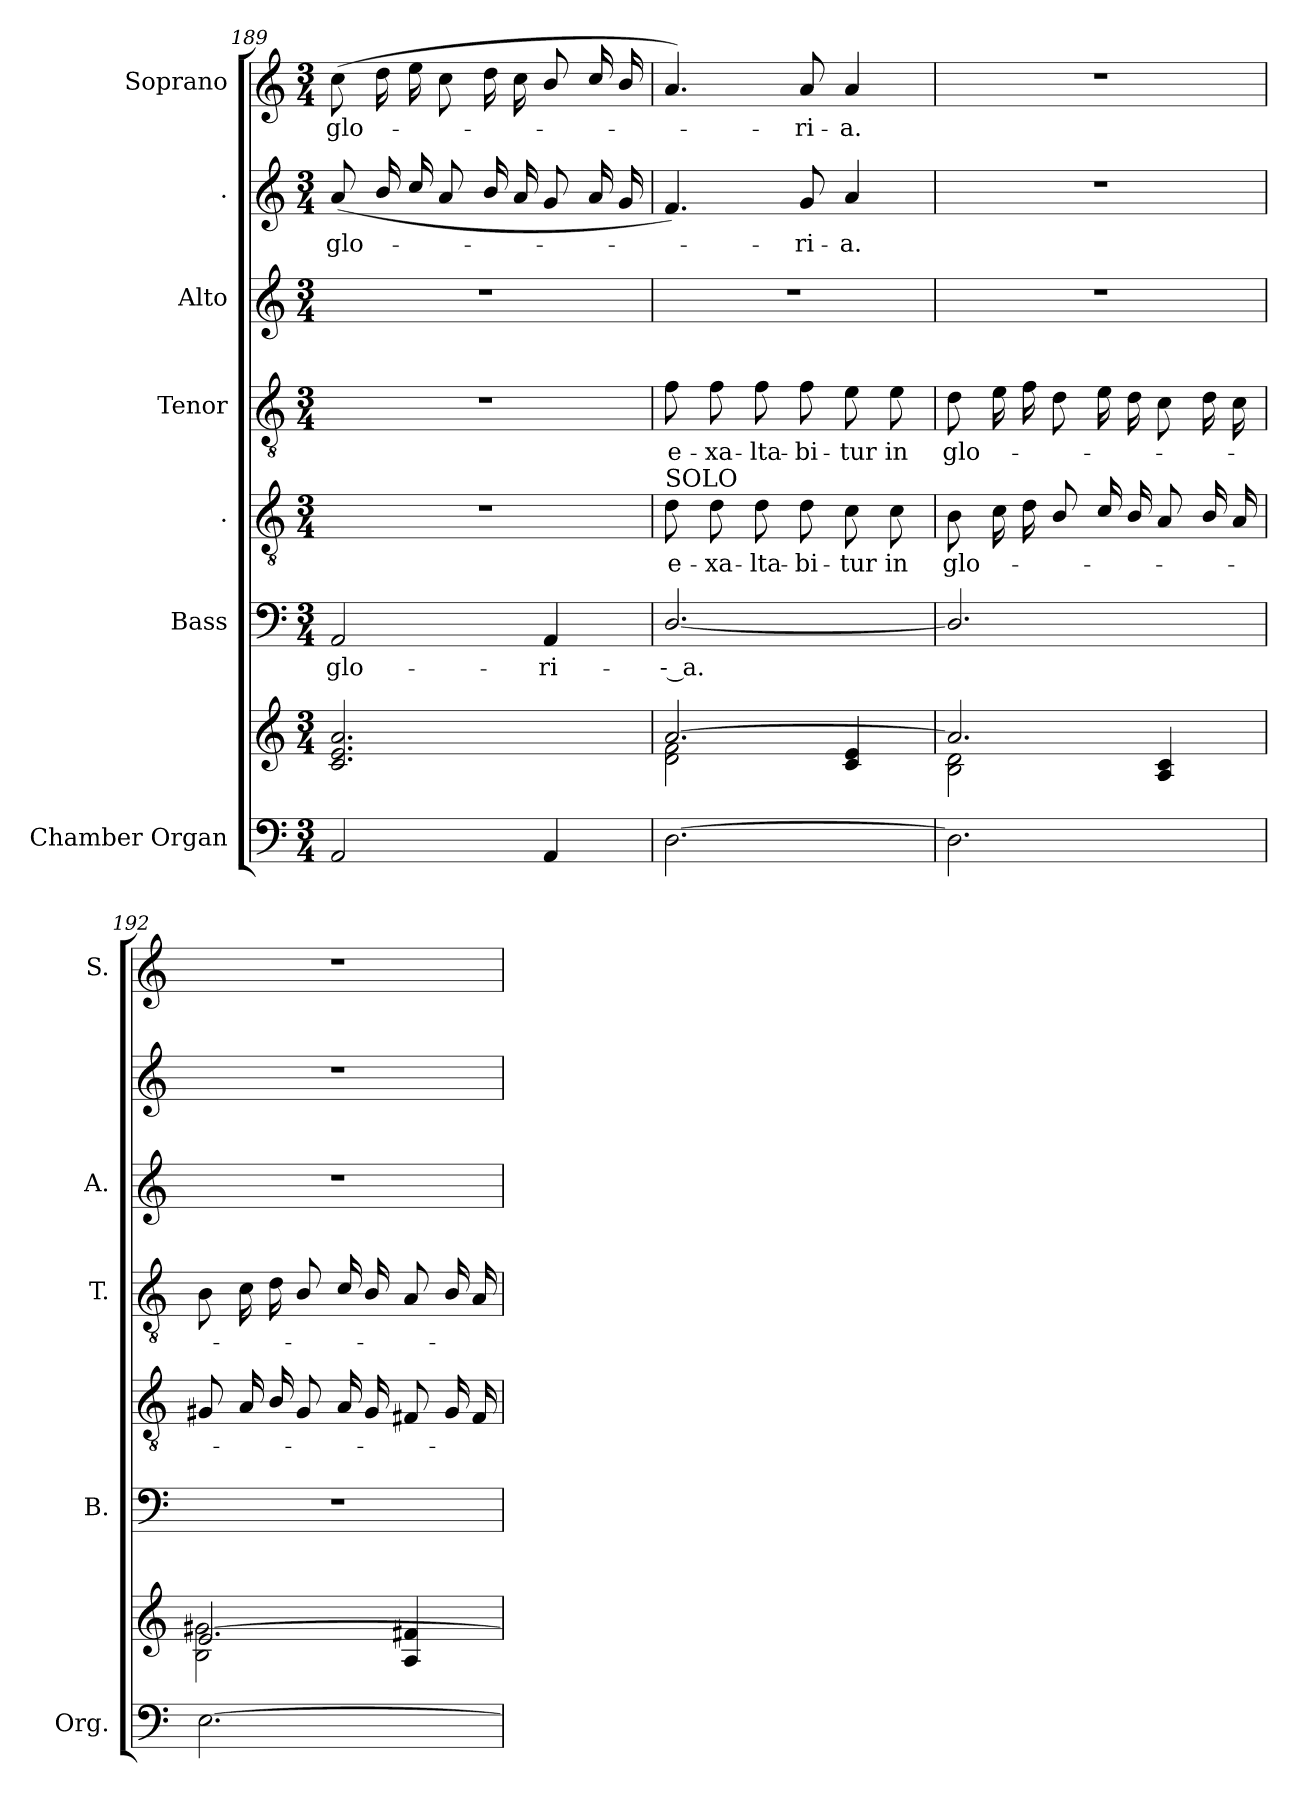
**kern	**kern	**kern	**text	**kern	**text	**kern	**text	**kern	**kern	**text	**kern	**text
*part7	*part7	*part6	*part6	*part5	*part5	*part4	*part4	*part3	*part2	*part2	*part1	*part1
*staff8	*staff7	*staff6	*staff6	*staff5	*staff5	*staff4	*staff4	*staff3	*staff2	*staff2	*staff1	*staff1
*I"Chamber  Organ	*	*I"Bass	*	*I".	*	*I"Tenor	*	*I"Alto	*I".	*	*I"Soprano	*
*I'Org.	*	*I'B.	*	*	*	*I'T.	*	*I'A.	*	*	*I'S.	*
!!LO:LB:g=z
*clefF4	*clefG2	*clefF4	*	*clefGv2	*	*clefGv2	*	*clefG2	*clefG2	*	*clefG2	*
*	*	*	*	*ITrd7c12	*	*ITrd7c12	*	*	*	*	*	*
*k[]	*k[]	*k[]	*	*k[]	*	*k[]	*	*k[]	*k[]	*	*k[]	*
*C:	*C:	*C:	*	*C:	*	*C:	*	*C:	*C:	*	*C:	*
*M3/4	*M3/4	*M3/4	*	*M3/4	*	*M3/4	*	*M3/4	*M3/4	*	*M3/4	*
=189	=189	=189	=189	=189	=189	=189	=189	=189	=189	=189	=189	=189
!	!	!	!LO:LY:b:color=#000000	!LO:N:vis=1	!	!LO:N:vis=1	!	!LO:N:vis=1	!	!	!	!
!	!	!	!	!	!	!	!	!	!	!LO:LY:b:color=#000000	!	!
!	!	!	!	!	!	!	!	!	!	!	!	!LO:LY:b:color=#000000
2AAi/	2.ci/ 2.ei 2.ai	2AAi/	glo-	2.r	.	2.r	.	2.r	(8ai/	glo-	(8cci\	glo-
.	.	.	.	.	.	.	.	.	16bi/	.	16ddi\	.
.	.	.	.	.	.	.	.	.	16cci/	.	16eei\	.
.	.	.	.	.	.	.	.	.	8ai/	.	8cci\	.
.	.	.	.	.	.	.	.	.	16bi/	.	16ddi\	.
.	.	.	.	.	.	.	.	.	16ai/	.	16cci\	.
!	!	!	!LO:LY:b:color=#000000	!	!	!	!	!	!	!	!	!
4AAi/	.	4AAi/	-ri-	.	.	.	.	.	8gi/	.	8bi/	.
.	.	.	.	.	.	.	.	.	16ai/	.	16cci/	.
.	.	.	.	.	.	.	.	.	16gi/	.	16bi/	.
=190	=190	=190	=190	=190	=190	=190	=190	=190	=190	=190	=190	=190
*	*^	*	*	*	*	*	*	*	*	*	*	*
!	!	!	!	!LO:LY:b:color=#000000	!	!	!	!	!	!	!	!	!
!	!	!	!	!	!	!LO:LY:b:color=#000000	!	!	!	!	!	!	!
!	!	!	!	!	!LO:TX:a:t=SOLO	!	!	!	!	!	!	!	!
!	!	!	!	!	!	!	!	!LO:LY:b:color=#000000	!LO:N:vis=1	!	!	!	!
[2.Di\	[2.ai/	2di\ 2fi	[2.Di/	-- a.	8Di\	e-	8Fi\	e-	2.r	4.fi/)	.	4.ai/)	.
!	!	!	!	!	!	!LO:LY:b:color=#000000	!	!	!	!	!	!	!
!	!	!	!	!	!	!	!	!LO:LY:b:color=#000000	!	!	!	!	!
.	.	.	.	.	8Di\	-xa-	8Fi\	-xa-	.	.	.	.	.
!	!	!	!	!	!	!LO:LY:b:color=#000000	!	!	!	!	!	!	!
!	!	!	!	!	!	!	!	!LO:LY:b:color=#000000	!	!	!	!	!
.	.	.	.	.	8Di\	-lta-	8Fi\	-lta-	.	.	.	.	.
!	!	!	!	!	!	!LO:LY:b:color=#000000	!	!	!	!	!	!	!
!	!	!	!	!	!	!	!	!LO:LY:b:color=#000000	!	!	!	!	!
!	!	!	!	!	!	!	!	!	!	!	!LO:LY:b:color=#000000	!	!
!	!	!	!	!	!	!	!	!	!	!	!	!	!LO:LY:b:color=#000000
.	.	.	.	.	8Di\	-bi-	8Fi\	-bi-	.	8gi/	-ri-	8ai/	-ri-
!	!	!	!	!	!	!LO:LY:b:color=#000000	!	!	!	!	!	!	!
!	!	!	!	!	!	!	!	!LO:LY:b:color=#000000	!	!	!	!	!
!	!	!	!	!	!	!	!	!	!	!	!LO:LY:b:color=#000000	!	!
!	!	!	!	!	!	!	!	!	!	!	!	!	!LO:LY:b:color=#000000
.	.	4ci/ 4ei	.	.	8Ci\	-tur	8Ei\	-tur	.	4ai/	-a.	4ai/	-a.
!	!	!	!	!	!	!LO:LY:b:color=#000000	!	!	!	!	!	!	!
!	!	!	!	!	!	!	!	!LO:LY:b:color=#000000	!	!	!	!	!
.	.	.	.	.	8Ci\	in	8Ei\	in	.	.	.	.	.
=191	=191	=191	=191	=191	=191	=191	=191	=191	=191	=191	=191	=191	=191
!	!	!	!	!	!	!LO:LY:b:color=#000000	!	!	!	!	!	!	!
!	!	!	!	!	!	!	!	!LO:LY:b:color=#000000	!LO:N:vis=1	!LO:N:vis=1	!	!LO:N:vis=1	!
2.Di\]	2.ai/]	2Bi\ 2di	2.Di/]	.	8BBi\	glo-	8Di\	glo-	2.r	2.r	.	2.r	.
.	.	.	.	.	16Ci\	.	16Ei\	.	.	.	.	.	.
.	.	.	.	.	16Di\	.	16Fi\	.	.	.	.	.	.
.	.	.	.	.	8BBi/	.	8Di\	.	.	.	.	.	.
.	.	.	.	.	16Ci/	.	16Ei\	.	.	.	.	.	.
.	.	.	.	.	16BBi/	.	16Di\	.	.	.	.	.	.
.	.	4Ai/ 4ci	.	.	8AAi/	.	8Ci\	.	.	.	.	.	.
.	.	.	.	.	16BBi/	.	16Di\	.	.	.	.	.	.
.	.	.	.	.	16AAi/	.	16Ci\	.	.	.	.	.	.
=192	=192	=192	=192	=192	=192	=192	=192	=192	=192	=192	=192	=192	=192
!	!	!	!LO:N:vis=1	!	!	!	!	!	!LO:N:vis=1	!LO:N:vis=1	!	!LO:N:vis=1	!
[2.Ei\	[2.ei/	2Bi\ 2g#Xi	2.r	.	8GG#Xi/	.	8BBi\	.	2.r	2.r	.	2.r	.
.	.	.	.	.	16AAi/	.	16Ci\	.	.	.	.	.	.
.	.	.	.	.	16BBi/	.	16Di\	.	.	.	.	.	.
.	.	.	.	.	8GG#i/	.	8BBi/	.	.	.	.	.	.
.	.	.	.	.	16AAi/	.	16Ci/	.	.	.	.	.	.
.	.	.	.	.	16GG#i/	.	16BBi/	.	.	.	.	.	.
.	.	4Ai/ 4f#Xi	.	.	8FF#Xi/	.	8AAi/	.	.	.	.	.	.
.	.	.	.	.	16GG#i/	.	16BBi/	.	.	.	.	.	.
.	.	.	.	.	16FF#i/	.	16AAi/	.	.	.	.	.	.
*	*v	*v	*	*	*	*	*	*	*	*	*	*	*
=	=	=	=	=	=	=	=	=	=	=	=	=
*-	*-	*-	*-	*-	*-	*-	*-	*-	*-	*-	*-	*-
